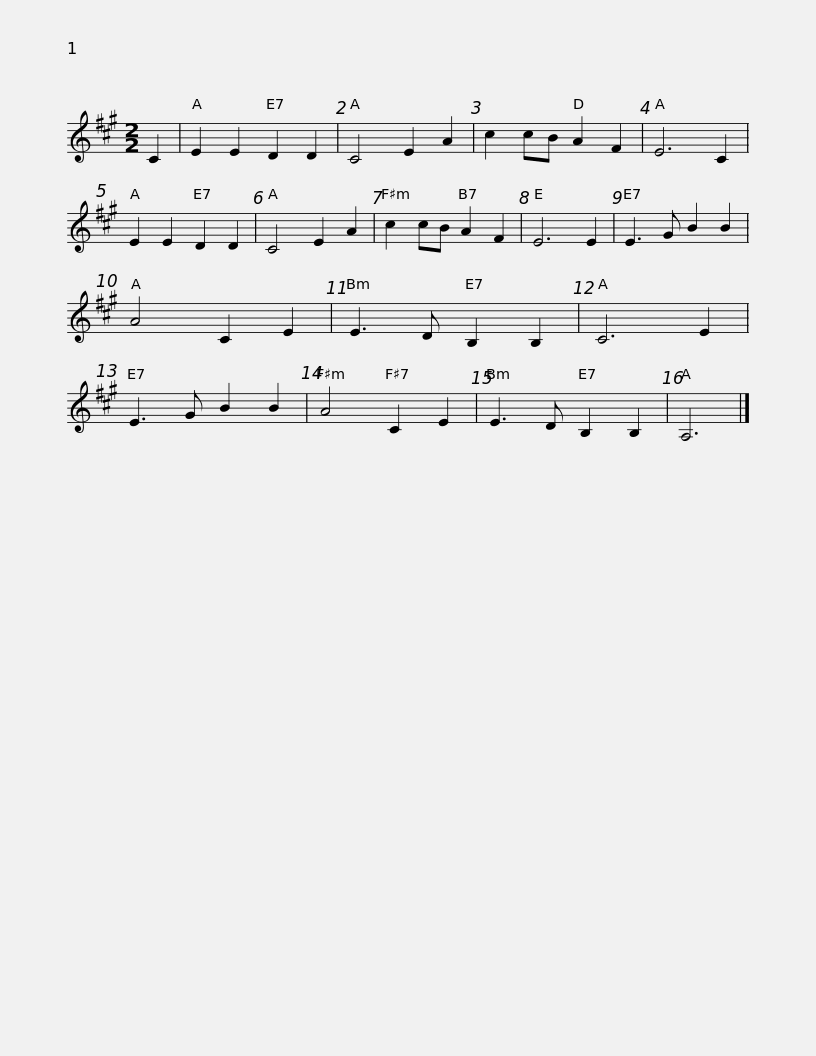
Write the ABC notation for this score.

X:1
L:1/8
M:2/2
I:linebreak $
K:A
V:1 treble
V:1
 C2 | E2 E2 D2 D2 | C4 E2 A2 | c2 cB A2 F2 | E6 C2 | %5
 E2 E2 D2 D2 | C4 E2 A2 | c2 cB A2 F2 | E6 E2 | E3 G B2 B2 |$ %10
 A4 C2 E2 | E3 D B,2 B,2 | C6 E2 | E3 G B2 B2 | A4 C2 E2 | %15
 E3 D B,2 B,2 | A,6 |] %17
